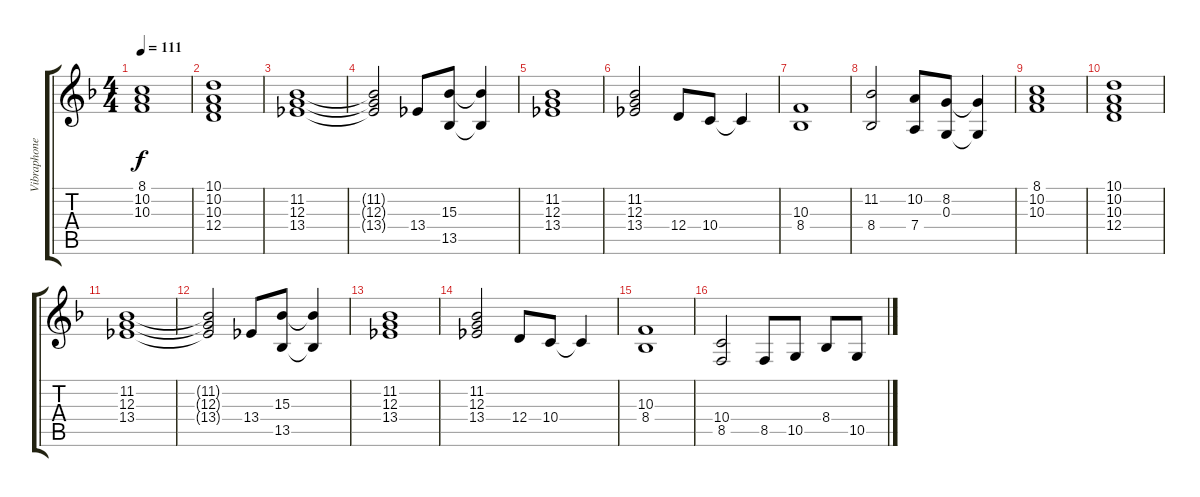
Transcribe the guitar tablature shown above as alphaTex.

\track ("Vibraphone" "Vibraphone") {instrument vibraphone}
\staff {score tabs}
\tuning (E4 B3 G3 D3 A2 E2) {hide}
\ts (4 4)
\tempo 111
\clef g2
\ks f
(8.1 10.2 10.3).1{dy f} |
(10.1 10.2 10.3 12.4).1 |
(11.2 12.3 13.4).1 |
(11.2{t} 12.3{t} 13.4{t}).2 13.4.8 (15.3 13.5).8 (15.3{t} 13.5{t}).4 |
(11.2 12.3 13.4).1 |
(11.2 12.3 13.4).2 12.4.8 10.4.8 10.4{t}.4 |
(10.3 8.4).1 |
(11.2 8.4).2 (10.2 7.4).8 (8.2 0.3).8 (8.2{t} 0.3{t}).4 |
(8.1 10.2 10.3).1 |
(10.1 10.2 10.3 12.4).1 |
(11.2 12.3 13.4).1 |
(11.2{t} 12.3{t} 13.4{t}).2 13.4.8 (15.3 13.5).8 (15.3{t} 13.5{t}).4 |
(11.2 12.3 13.4).1 |
(11.2 12.3 13.4).2 12.4.8 10.4.8 10.4{t}.4 |
(10.3 8.4).1 |
(10.4 8.5).2 8.5.8 10.5.8 8.4.8 10.5.8
